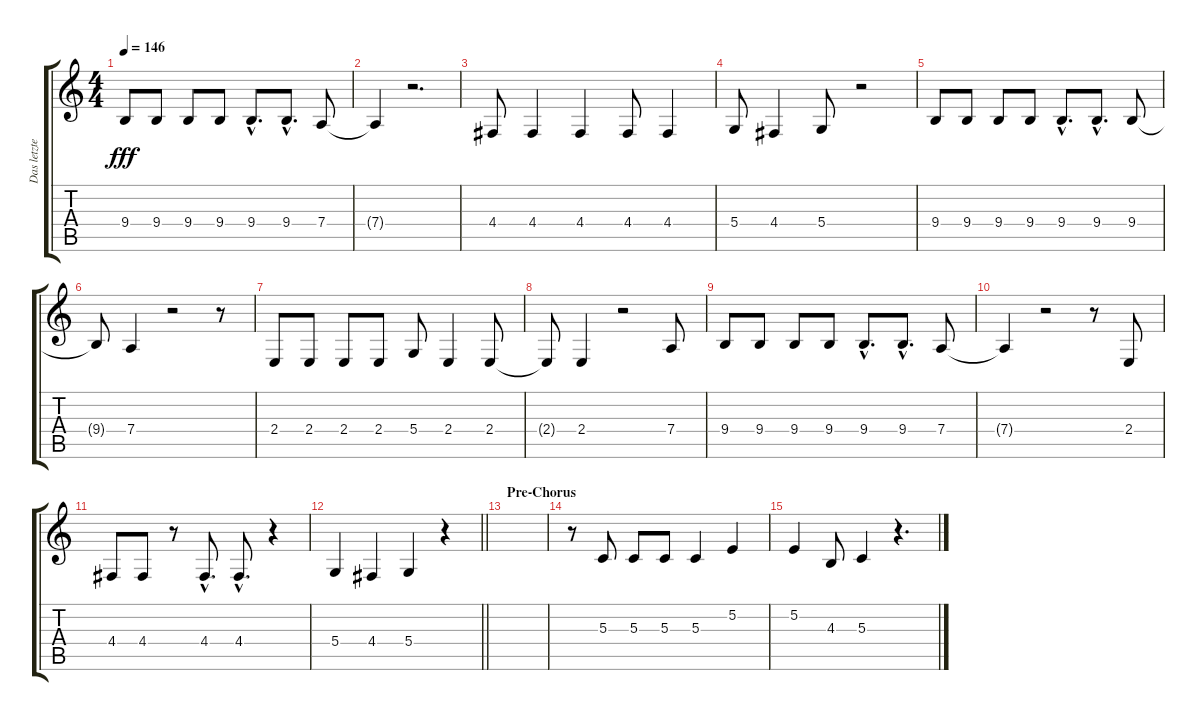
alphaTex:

\track ("Das letzte Einhorn" "Das letzte") {instrument choiraahs}
\staff {score tabs}
\tuning (E4 B3 G3 D3 A2 D2) {hide}
\ts (4 4)
\tempo 146
\clef g2
\ks c
9.4.8{dy fff} 9.4.8 9.4.8 9.4.8 9.4{hac}.8{d} 9.4{hac}.8{d} 7.4.8 |
7.4{t}.4 r.2{d} |
4.4.8 4.4.4 4.4.4 4.4.8 4.4.4 |
5.4.8 4.4.4 5.4.8 r.2 |
9.4.8 9.4.8 9.4.8 9.4.8 9.4{hac}.8{d} 9.4{hac}.8{d} 9.4.8 |
9.4{t}.8 7.4.4 r.2 r.8 |
2.4.8 2.4.8 2.4.8 2.4.8 5.4.8 2.4.4 2.4.8 |
2.4{t}.8 2.4.4 r.2 7.4.8 |
9.4.8 9.4.8 9.4.8 9.4.8 9.4{hac}.8{d} 9.4{hac}.8{d} 7.4.8 |
7.4{t}.4 r.2 r.8 2.4.8 |
4.4.8 4.4.8 r.8 4.4{hac}.8{d} 4.4{hac}.8{d} r.4 |
\barLineRight lightlight
5.4.4 4.4.4 5.4.4 r.4 |
\section ("" "Pre-Chorus")
|
r.8 5.3.8 5.3.8 5.3.8 5.3.4 5.2.4 |
5.2.4 4.3.8 5.3.4 r.4{d}
